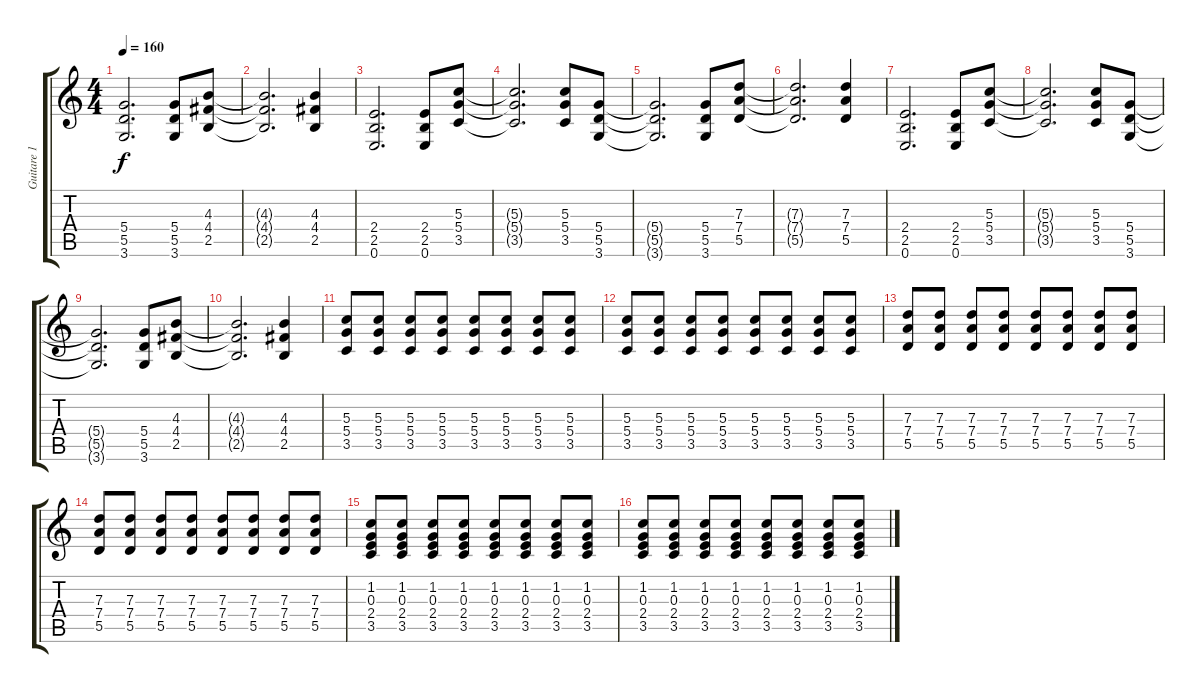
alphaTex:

\track ("Guitare 1" "Guitare 1") {instrument distortionguitar}
\staff {score tabs}
\tuning (E4 B3 G3 D3 A2 E2) {hide}
\ts (4 4)
\tempo 160
\clef g2
\ks c
(5.4{t} 5.5{t} 3.6{t}).2{d dy f} (5.4 5.5 3.6).8 (4.3 4.4 2.5).8 |
(4.3{t} 4.4{t} 2.5{t}).2{d} (4.3 4.4 2.5).4 |
(2.4 2.5 0.6).2{d volume 13} (2.4 2.5 0.6).8 (5.3 5.4 3.5).8 |
(5.3{t} 5.4{t} 3.5{t}).2{d} (5.3 5.4 3.5).8 (5.4 5.5 3.6).8 |
(5.4{t} 5.5{t} 3.6{t}).2{d} (5.4 5.5 3.6).8 (7.3 7.4 5.5).8 |
(7.3{t} 7.4{t} 5.5{t}).2{d} (7.3 7.4 5.5).4 |
(2.4 2.5 0.6).2{d volume 13} (2.4 2.5 0.6).8 (5.3 5.4 3.5).8 |
(5.3{t} 5.4{t} 3.5{t}).2{d} (5.3 5.4 3.5).8 (5.4 5.5 3.6).8 |
(5.4{t} 5.5{t} 3.6{t}).2{d} (5.4 5.5 3.6).8 (4.3 4.4 2.5).8 |
(4.3{t} 4.4{t} 2.5{t}).2{d} (4.3 4.4 2.5).4 |
(5.3 5.4 3.5).8 (5.3 5.4 3.5).8 (5.3 5.4 3.5).8 (5.3 5.4 3.5).8 (5.3 5.4 3.5).8 (5.3 5.4 3.5).8 (5.3 5.4 3.5).8 (5.3 5.4 3.5).8 |
(5.3 5.4 3.5).8 (5.3 5.4 3.5).8 (5.3 5.4 3.5).8 (5.3 5.4 3.5).8 (5.3 5.4 3.5).8 (5.3 5.4 3.5).8 (5.3 5.4 3.5).8 (5.3 5.4 3.5).8 |
(7.3 7.4 5.5).8 (7.3 7.4 5.5).8 (7.3 7.4 5.5).8 (7.3 7.4 5.5).8 (7.3 7.4 5.5).8 (7.3 7.4 5.5).8 (7.3 7.4 5.5).8 (7.3 7.4 5.5).8 |
(7.3 7.4 5.5).8 (7.3 7.4 5.5).8 (7.3 7.4 5.5).8 (7.3 7.4 5.5).8 (7.3 7.4 5.5).8 (7.3 7.4 5.5).8 (7.3 7.4 5.5).8 (7.3 7.4 5.5).8 |
(1.2 0.3 2.4 3.5).8 (1.2 0.3 2.4 3.5).8 (1.2 0.3 2.4 3.5).8 (1.2 0.3 2.4 3.5).8 (1.2 0.3 2.4 3.5).8 (1.2 0.3 2.4 3.5).8 (1.2 0.3 2.4 3.5).8 (1.2 0.3 2.4 3.5).8 |
(1.2 0.3 2.4 3.5).8 (1.2 0.3 2.4 3.5).8 (1.2 0.3 2.4 3.5).8 (1.2 0.3 2.4 3.5).8 (1.2 0.3 2.4 3.5).8 (1.2 0.3 2.4 3.5).8 (1.2 0.3 2.4 3.5).8 (1.2 0.3 2.4 3.5).8
